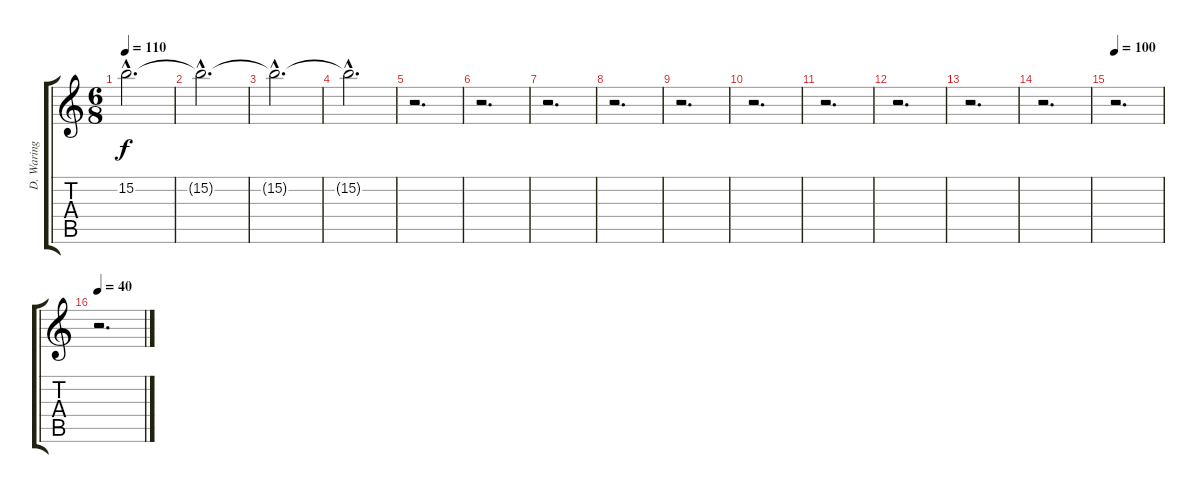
\track ("D. Waring Gtr." "D. Waring ") {instrument distortionguitar}
\staff {score tabs}
\tuning (Db4 Ab3 E3 B2 Gb2 Db2) {hide}
\ts (6 8)
\tempo 110
\clef g2
\ks c
15.2{hac t}.2{d dy f} |
15.2{hac t}.2{d} |
15.2{hac t}.2{d} |
15.2{hac t}.2{d} |
r.2{d} |
r.2{d} |
r.2{d} |
r.2{d} |
r.2{d} |
r.2{d} |
r.2{d} |
r.2{d} |
r.2{d} |
r.2{d} |
\tempo 100
r.2{d} |
\tempo 40
r.2{d}
